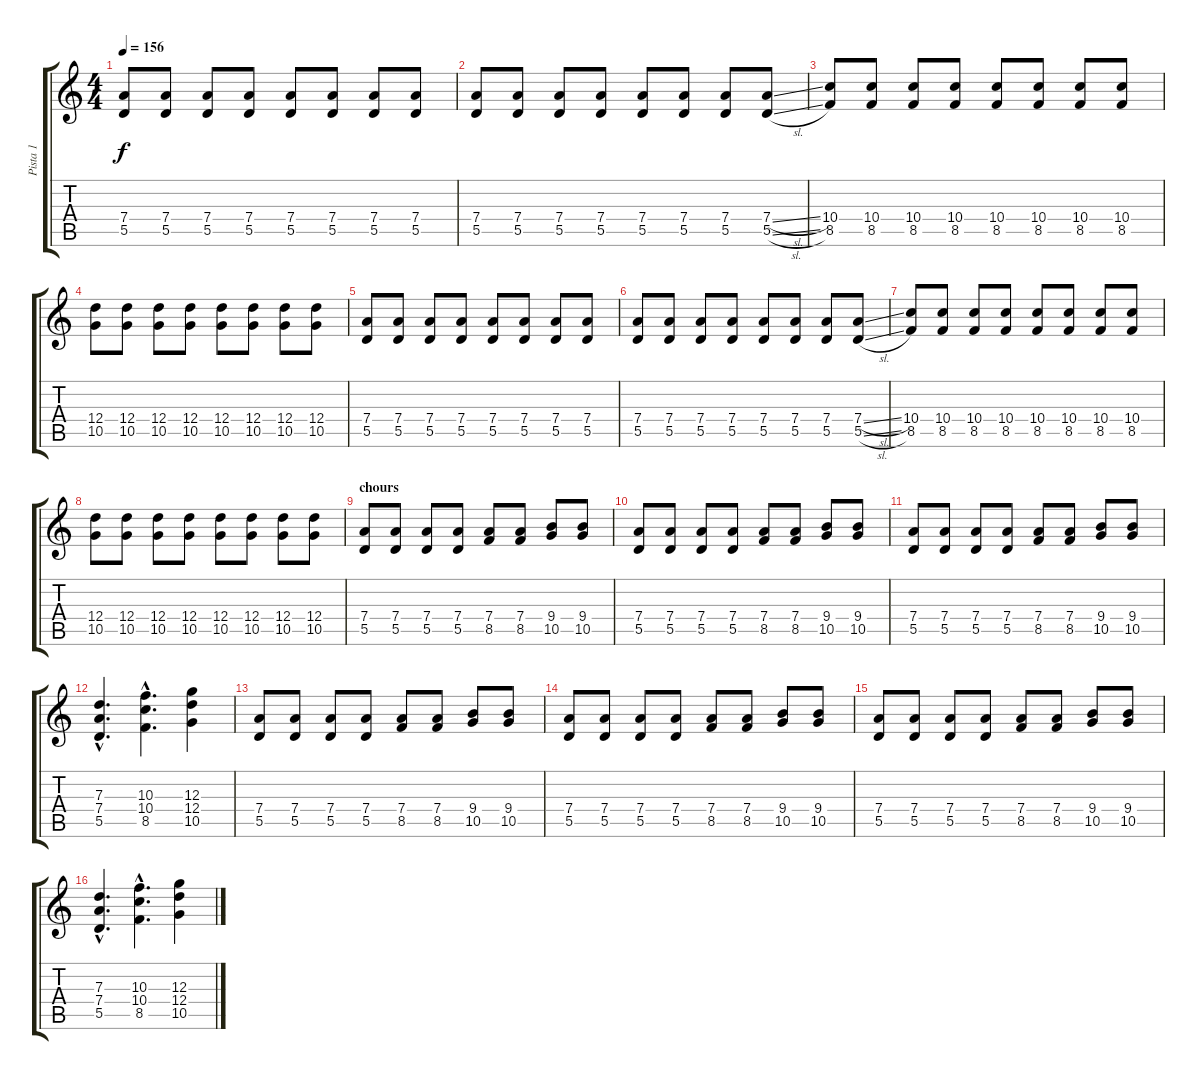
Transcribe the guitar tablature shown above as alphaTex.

\track ("Pista 1" "Pista 1") {instrument distortionguitar}
\staff {score tabs}
\tuning (E4 B3 G3 D3 A2 E2) {hide}
\ts (4 4)
\tempo 156
\clef g2
\ks c
(7.4 5.5).8{dy f instrument electricguitarclean} (7.4 5.5).8 (7.4 5.5).8 (7.4 5.5).8 (7.4 5.5).8 (7.4 5.5).8 (7.4 5.5).8 (7.4 5.5).8 |
(7.4 5.5).8 (7.4 5.5).8 (7.4 5.5).8 (7.4 5.5).8 (7.4 5.5).8 (7.4 5.5).8 (7.4 5.5).8 (7.4{sl} 5.5{sl}).8 |
(10.4 8.5).8 (10.4 8.5).8 (10.4 8.5).8 (10.4 8.5).8 (10.4 8.5).8 (10.4 8.5).8 (10.4 8.5).8 (10.4 8.5).8 |
(12.4 10.5).8 (12.4 10.5).8 (12.4 10.5).8 (12.4 10.5).8 (12.4 10.5).8 (12.4 10.5).8 (12.4 10.5).8 (12.4 10.5).8 |
(7.4 5.5).8{instrument electricguitarclean} (7.4 5.5).8 (7.4 5.5).8 (7.4 5.5).8 (7.4 5.5).8 (7.4 5.5).8 (7.4 5.5).8 (7.4 5.5).8 |
(7.4 5.5).8 (7.4 5.5).8 (7.4 5.5).8 (7.4 5.5).8 (7.4 5.5).8 (7.4 5.5).8 (7.4 5.5).8 (7.4{sl} 5.5{sl}).8 |
(10.4 8.5).8 (10.4 8.5).8 (10.4 8.5).8 (10.4 8.5).8 (10.4 8.5).8 (10.4 8.5).8 (10.4 8.5).8 (10.4 8.5).8 |
(12.4 10.5).8 (12.4 10.5).8 (12.4 10.5).8 (12.4 10.5).8 (12.4 10.5).8 (12.4 10.5).8 (12.4 10.5).8 (12.4 10.5).8 |
\section ("" "chours")
(7.4 5.5).8{instrument electricguitarclean} (7.4 5.5).8 (7.4 5.5).8 (7.4 5.5).8 (7.4 8.5).8 (7.4 8.5).8 (9.4 10.5).8 (9.4 10.5).8 |
(7.4 5.5).8{instrument electricguitarclean} (7.4 5.5).8 (7.4 5.5).8 (7.4 5.5).8 (7.4 8.5).8 (7.4 8.5).8 (9.4 10.5).8 (9.4 10.5).8 |
(7.4 5.5).8{instrument electricguitarclean} (7.4 5.5).8 (7.4 5.5).8 (7.4 5.5).8 (7.4 8.5).8 (7.4 8.5).8 (9.4 10.5).8 (9.4 10.5).8 |
(7.3{hac} 7.4{hac} 5.5{hac}).4{d volume 9 instrument distortionguitar} (10.3{hac} 10.4{hac} 8.5{hac}).4{d} (12.3 12.4 10.5).4 |
(7.4 5.5).8{instrument electricguitarclean} (7.4 5.5).8 (7.4 5.5).8 (7.4 5.5).8 (7.4 8.5).8 (7.4 8.5).8 (9.4 10.5).8 (9.4 10.5).8 |
(7.4 5.5).8{instrument electricguitarclean} (7.4 5.5).8 (7.4 5.5).8 (7.4 5.5).8 (7.4 8.5).8 (7.4 8.5).8 (9.4 10.5).8 (9.4 10.5).8 |
(7.4 5.5).8{instrument electricguitarclean} (7.4 5.5).8 (7.4 5.5).8 (7.4 5.5).8 (7.4 8.5).8 (7.4 8.5).8 (9.4 10.5).8 (9.4 10.5).8 |
(7.3{hac} 7.4{hac} 5.5{hac}).4{d volume 9 instrument distortionguitar} (10.3{hac} 10.4{hac} 8.5{hac}).4{d} (12.3 12.4 10.5).4
